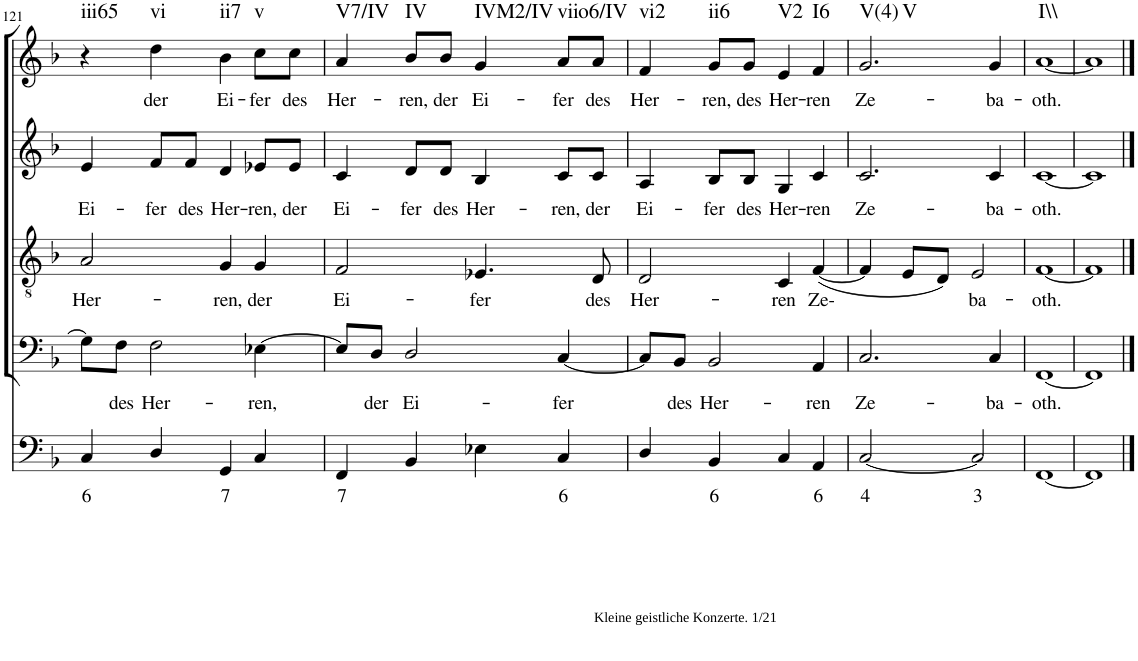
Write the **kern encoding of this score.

**kern	**text	**kern	**text	**kern	**text	**kern	**text	**kern	**text	**harte
*part5	*part5	*part4	*part4	*part3	*part3	*part2	*part2	*part1	*part1	*part1
*staff5	*staff5	*staff4	*staff4	*staff3	*staff3	*staff2	*staff2	*staff1	*staff1	*
*I"Continuo	*	*I"Bass	*	*I"Tenor	*	*I"Alto	*	*I"Soprano	*	*
!!LO:PB:g=z
*clefF4	*	*clefF4	*	*clefGv2	*	*clefG2	*	*clefG2	*	*
*k[b-]	*	*k[b-]	*	*k[b-]	*	*k[b-]	*	*k[b-]	*	*
*M4/4	*	*M4/4	*	*M4/4	*	*M4/4	*	*M4/4	*	*
=121	=121	=121	=121	=121	=121	=121	=121	=121	=121	=121
!	!LO:LY:b	!	!	!	!LO:LY:b	!	!LO:LY:b	!	!	!LO:H:kt=iii65
4C/	6	8G\L]	.	2A/	Her-	4e/	Ei-	4r	.	N
!	!	!	!LO:LY:b	!	!	!	!	!	!	!
.	.	8F\J	des	.	.	.	.	.	.	.
!	!	!	!LO:LY:b	!	!	!	!LO:LY:b	!	!LO:LY:b	!LO:H:kt=vi
4D/	.	2F\	Her-	.	.	8f/L	fer	4dd\	der	N
!	!	!	!	!	!	!	!LO:LY:b	!	!	!
.	.	.	.	.	.	8f/J	des	.	.	.
!	!LO:LY:b	!	!	!	!LO:LY:b	!	!LO:LY:b	!	!LO:LY:b	!LO:H:kt=ii7
4GG/	7	.	.	4G/	ren,	4d/	Her-	4b-\	Ei-	N
!	!	!	!LO:LY:b	!	!LO:LY:b	!	!LO:LY:b	!	!LO:LY:b	!LO:H:kt=v
4C/	.	[4E-X\	ren,	4G/	der	8e-X/L	ren,	8cc\L	fer	N
!	!	!	!	!	!	!	!LO:LY:b	!	!LO:LY:b	!
.	.	.	.	.	.	8e-/J	der	8cc\J	des	.
=122	=122	=122	=122	=122	=122	=122	=122	=122	=122	=122
!	!LO:LY:b	!	!	!	!LO:LY:b	!	!LO:LY:b	!	!LO:LY:b	!LO:H:kt=V7/IV
4FF/	7	8E-/L]	.	2F/	Ei-	4c/	Ei-	4a/	Her-	N
!	!	!	!LO:LY:b	!	!	!	!	!	!	!
.	.	8D/J	der	.	.	.	.	.	.	.
!	!	!	!LO:LY:b	!	!	!	!LO:LY:b	!	!LO:LY:b	!LO:H:kt=IV
4BB-/	.	2D/	Ei-	.	.	8d/L	fer	8b-/L	ren,	N
!	!	!	!	!	!	!	!LO:LY:b	!	!LO:LY:b	!
.	.	.	.	.	.	8d/J	des	8b-/J	der	.
!	!	!	!	!	!LO:LY:b	!	!LO:LY:b	!	!LO:LY:b	!LO:H:kt=IVM2/IV
4E-X\	.	.	.	4.E-X/	fer	4B-/	Her-	4g/	Ei-	N
!	!LO:LY:b	!	!LO:LY:b	!	!	!	!LO:LY:b	!	!LO:LY:b	!LO:H:kt=viio6/IV
4C/	6	[4C/	fer	.	.	8c/L	ren,	8a/L	fer	N
!	!	!	!	!	!LO:LY:b	!	!LO:LY:b	!	!LO:LY:b	!
.	.	.	.	8D/	des	8c/J	der	8a/J	des	.
=123	=123	=123	=123	=123	=123	=123	=123	=123	=123	=123
!LO:TX:b:t=Kleine geistliche Konzerte. 1/21	!	!	!	!	!	!	!	!	!	!
!	!	!	!	!	!LO:LY:b	!	!LO:LY:b	!	!LO:LY:b	!LO:H:kt=vi2
4D/	.	8C/L]	.	2D/	Her-	4A/	Ei-	4f/	Her-	N
!	!	!	!LO:LY:b	!	!	!	!	!	!	!
.	.	8BB-/J	des	.	.	.	.	.	.	.
!	!LO:LY:b	!	!LO:LY:b	!	!	!	!LO:LY:b	!	!LO:LY:b	!LO:H:kt=ii6
4BB-/	6	2BB-/	Her-	.	.	8B-/L	fer	8g/L	ren,	N
!	!	!	!	!	!	!	!LO:LY:b	!	!LO:LY:b	!
.	.	.	.	.	.	8B-/J	des	8g/J	des	.
!	!	!	!	!	!LO:LY:b	!	!LO:LY:b	!	!LO:LY:b	!LO:H:kt=V2
4C/	.	.	.	4C/	ren	4G/	Her-	4e/	Her-	N
!	!LO:LY:b	!	!LO:LY:b	!	!LO:LY:b	!	!LO:LY:b	!	!LO:LY:b	!LO:H:kt=I6
4AA/	6	4AA/	ren	([4F/	Ze-	4c/	ren	4f/	ren	N
=124	=124	=124	=124	=124	=124	=124	=124	=124	=124	=124
!	!LO:LY:b	!	!LO:LY:b	!	!	!	!LO:LY:b	!	!LO:LY:b	!LO:H:n=1:kt=V(4)
!	!	!	!	!	!	!	!	!	!	!LO:H:n=2:kt=V
[2C/	4	2.C/	Ze-	4F/]	.	2.c/	Ze-	2.g/	Ze-	N N
.	.	.	.	8E/L	.	.	.	.	.	.
.	.	.	.	8D/J)	.	.	.	.	.	.
!	!LO:LY:b	!	!	!	!LO:LY:b	!	!	!	!	!
2C/]	3	.	.	2E/	ba-	.	.	.	.	.
!	!	!	!LO:LY:b	!	!	!	!LO:LY:b	!	!LO:LY:b	!
.	.	4C/	ba-	.	.	4c/	ba-	4g/	ba-	.
=125	=125	=125	=125	=125	=125	=125	=125	=125	=125	=125
!	!	!	!LO:LY:b	!	!LO:LY:b	!	!LO:LY:b	!	!LO:LY:b	!LO:H:kt=I\\
[1FF	.	[1FF	oth.	[1F	oth.	[1c	oth.	[1a	oth.	N
=126	=126	=126	=126	=126	=126	=126	=126	=126	=126	=126
1FF]	.	1FF]	.	1F]	.	1c]	.	1a]	.	.
==	==	==	==	==	==	==	==	==	==	==
*-	*-	*-	*-	*-	*-	*-	*-	*-	*-	*-
